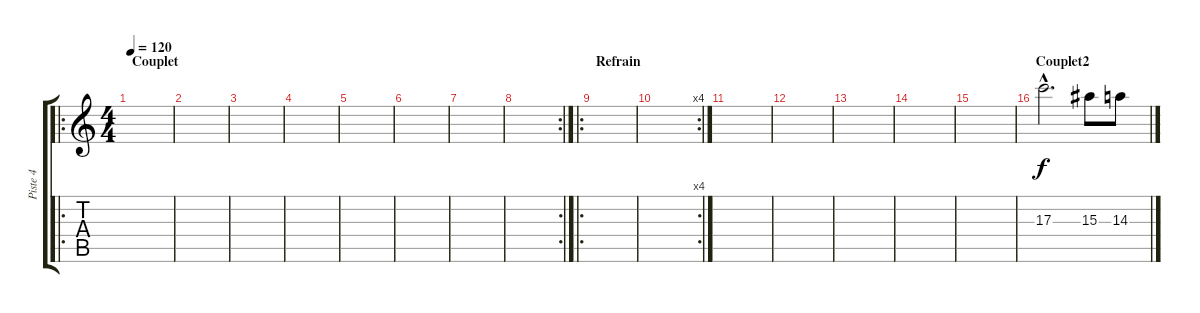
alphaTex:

\track ("Piste 4" "Piste 4") {instrument distortionguitar}
\staff {score tabs}
\tuning (E4 B3 G3 D3 A2 E2) {hide}
\ro
\ts (4 4)
\section ("" "Couplet")
\tempo 120
\clef g2
\ks c
|
|
|
|
|
|
|
\rc 2
|
\ro
\section ("" "Refrain")
|
\rc 4
|
|
|
|
|
|
\section ("" "Couplet2")
17.3{hac}.2{d} 15.3.8 14.3.8
